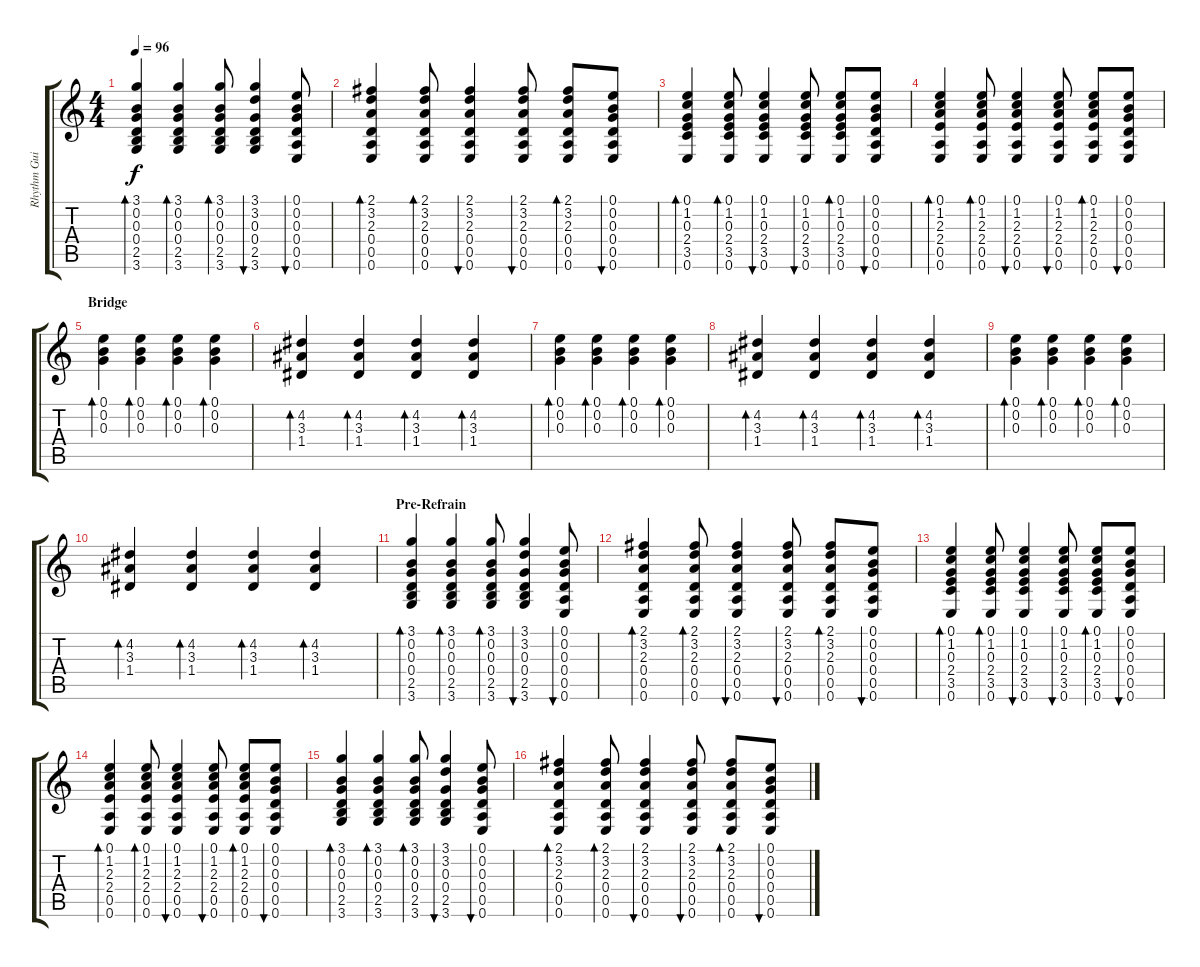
\track ("Rhythm Guitar" "Rhythm Gui") {instrument acousticguitarsteel}
\staff {score tabs}
\tuning (E4 B3 G3 D3 A2 E2) {hide}
\ts (4 4)
\tempo 96
\clef g2
\ks c
(3.1 0.2 0.3 0.4 2.5 3.6).4{bd 60 dy f} (3.1 0.2 0.3 0.4 2.5 3.6).4{bd 60} (3.1 0.2 0.3 0.4 2.5 3.6).8{bd 60} (3.1 3.2 0.3 0.4 2.5 3.6).4{bu 60} (0.1 0.2 0.3 0.4 0.5 0.6).8{bu 60} |
(2.1 3.2 2.3 0.4 0.5 0.6).4{bd 60} (2.1 3.2 2.3 0.4 0.5 0.6).8{bd 60} (2.1 3.2 2.3 0.4 0.5 0.6).4{bu 60} (2.1 3.2 2.3 0.4 0.5 0.6).8{bu 60} (2.1 3.2 2.3 0.4 0.5 0.6).8{bd 60} (0.1 0.2 0.3 0.4 0.5 0.6).8{bu 60} |
(0.1 1.2 0.3 2.4 3.5 0.6).4{bd 60} (0.1 1.2 0.3 2.4 3.5 0.6).8{bd 60} (0.1 1.2 0.3 2.4 3.5 0.6).4{bu 60} (0.1 1.2 0.3 2.4 3.5 0.6).8{bu 60} (0.1 1.2 0.3 2.4 3.5 0.6).8{bd 60} (0.1 0.2 0.3 0.4 0.5 0.6).8{bu 60} |
(0.1 1.2 2.3 2.4 0.5 0.6).4{bd 60} (0.1 1.2 2.3 2.4 0.5 0.6).8{bd 60} (0.1 1.2 2.3 2.4 0.5 0.6).4{bu 60} (0.1 1.2 2.3 2.4 0.5 0.6).8{bu 60} (0.1 1.2 2.3 2.4 0.5 0.6).8{bd 60} (0.1 0.2 0.3 0.4 0.5 0.6).8{bu 60} |
\section ("" "Bridge")
(0.1 0.2 0.3).4{bd 120} (0.1 0.2 0.3).4{bd 120} (0.1 0.2 0.3).4{bd 120} (0.1 0.2 0.3).4{bd 120} |
(4.2 3.3 1.4).4{bd 120} (4.2 3.3 1.4).4{bd 120} (4.2 3.3 1.4).4{bd 120} (4.2 3.3 1.4).4{bd 120} |
(0.1 0.2 0.3).4{bd 120} (0.1 0.2 0.3).4{bd 120} (0.1 0.2 0.3).4{bd 120} (0.1 0.2 0.3).4{bd 120} |
(4.2 3.3 1.4).4{bd 120} (4.2 3.3 1.4).4{bd 120} (4.2 3.3 1.4).4{bd 120} (4.2 3.3 1.4).4{bd 120} |
(0.1 0.2 0.3).4{bd 120} (0.1 0.2 0.3).4{bd 120} (0.1 0.2 0.3).4{bd 120} (0.1 0.2 0.3).4{bd 120} |
(4.2 3.3 1.4).4{bd 120} (4.2 3.3 1.4).4{bd 120} (4.2 3.3 1.4).4{bd 120} (4.2 3.3 1.4).4{bd 120} |
\section ("" "Pre-Refrain")
(3.1 0.2 0.3 0.4 2.5 3.6).4{bd 60} (3.1 0.2 0.3 0.4 2.5 3.6).4{bd 60} (3.1 0.2 0.3 0.4 2.5 3.6).8{bd 60} (3.1 3.2 0.3 0.4 2.5 3.6).4{bu 60} (0.1 0.2 0.3 0.4 0.5 0.6).8{bu 60} |
(2.1 3.2 2.3 0.4 0.5 0.6).4{bd 60} (2.1 3.2 2.3 0.4 0.5 0.6).8{bd 60} (2.1 3.2 2.3 0.4 0.5 0.6).4{bu 60} (2.1 3.2 2.3 0.4 0.5 0.6).8{bu 60} (2.1 3.2 2.3 0.4 0.5 0.6).8{bd 60} (0.1 0.2 0.3 0.4 0.5 0.6).8{bu 60} |
(0.1 1.2 0.3 2.4 3.5 0.6).4{bd 60} (0.1 1.2 0.3 2.4 3.5 0.6).8{bd 60} (0.1 1.2 0.3 2.4 3.5 0.6).4{bu 60} (0.1 1.2 0.3 2.4 3.5 0.6).8{bu 60} (0.1 1.2 0.3 2.4 3.5 0.6).8{bd 60} (0.1 0.2 0.3 0.4 0.5 0.6).8{bu 60} |
(0.1 1.2 2.3 2.4 0.5 0.6).4{bd 60} (0.1 1.2 2.3 2.4 0.5 0.6).8{bd 60} (0.1 1.2 2.3 2.4 0.5 0.6).4{bu 60} (0.1 1.2 2.3 2.4 0.5 0.6).8{bu 60} (0.1 1.2 2.3 2.4 0.5 0.6).8{bd 60} (0.1 0.2 0.3 0.4 0.5 0.6).8{bu 60} |
(3.1 0.2 0.3 0.4 2.5 3.6).4{bd 60} (3.1 0.2 0.3 0.4 2.5 3.6).4{bd 60} (3.1 0.2 0.3 0.4 2.5 3.6).8{bd 60} (3.1 3.2 0.3 0.4 2.5 3.6).4{bu 60} (0.1 0.2 0.3 0.4 0.5 0.6).8{bu 60} |
(2.1 3.2 2.3 0.4 0.5 0.6).4{bd 60} (2.1 3.2 2.3 0.4 0.5 0.6).8{bd 60} (2.1 3.2 2.3 0.4 0.5 0.6).4{bu 60} (2.1 3.2 2.3 0.4 0.5 0.6).8{bu 60} (2.1 3.2 2.3 0.4 0.5 0.6).8{bd 60} (0.1 0.2 0.3 0.4 0.5 0.6).8{bu 60}
